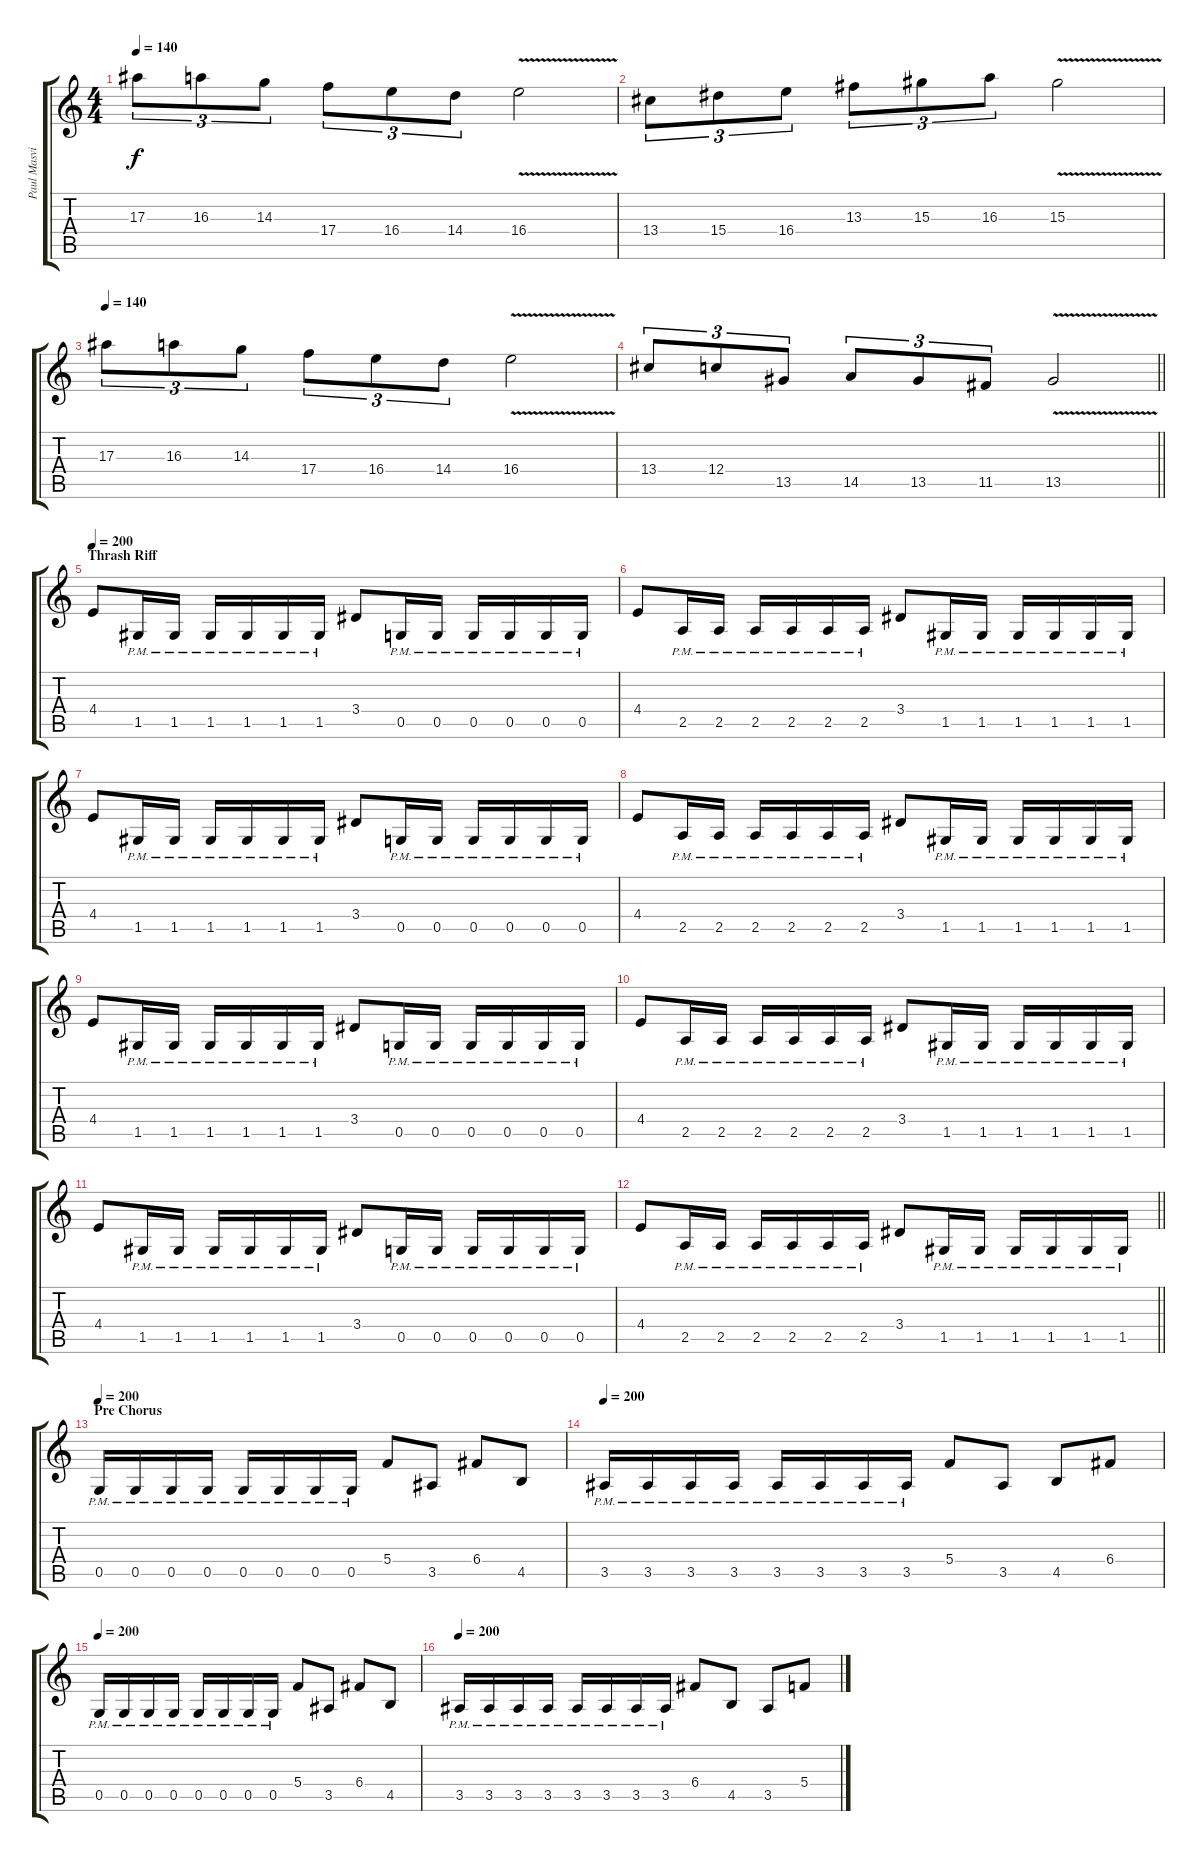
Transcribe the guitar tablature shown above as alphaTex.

\track ("Paul Masvidal" "Paul Masvi") {instrument distortionguitar}
\staff {score tabs}
\tuning (D4 A3 F3 C3 G2 D2) {hide}
\ts (4 4)
\tempo 140
\clef g2
\ks c
17.3.8{tu (3 2) dy f} 16.3.8{tu (3 2)} 14.3.8{tu (3 2)} 17.4.8{tu (3 2)} 16.4.8{tu (3 2)} 14.4.8{tu (3 2)} 16.4{v}.2 |
13.4.8{tu (3 2)} 15.4.8{tu (3 2)} 16.4.8{tu (3 2)} 13.3.8{tu (3 2)} 15.3.8{tu (3 2)} 16.3.8{tu (3 2)} 15.3{v}.2 |
\tempo 140
17.3.8{tu (3 2)} 16.3.8{tu (3 2)} 14.3.8{tu (3 2)} 17.4.8{tu (3 2)} 16.4.8{tu (3 2)} 14.4.8{tu (3 2)} 16.4{v}.2 |
\barLineRight lightlight
13.4.8{tu (3 2)} 12.4.8{tu (3 2)} 13.5.8{tu (3 2)} 14.5.8{tu (3 2)} 13.5.8{tu (3 2)} 11.5.8{tu (3 2)} 13.5{v}.2 |
\section ("" "Thrash Riff")
\tempo 200
4.4.8 1.5{pm}.16 1.5{pm}.16 1.5{pm}.16 1.5{pm}.16 1.5{pm}.16 1.5{pm}.16 3.4.8 0.5{pm}.16 0.5{pm}.16 0.5{pm}.16 0.5{pm}.16 0.5{pm}.16 0.5{pm}.16 |
4.4.8 2.5{pm}.16 2.5{pm}.16 2.5{pm}.16 2.5{pm}.16 2.5{pm}.16 2.5{pm}.16 3.4.8 1.5{pm}.16 1.5{pm}.16 1.5{pm}.16 1.5{pm}.16 1.5{pm}.16 1.5{pm}.16 |
4.4.8 1.5{pm}.16 1.5{pm}.16 1.5{pm}.16 1.5{pm}.16 1.5{pm}.16 1.5{pm}.16 3.4.8 0.5{pm}.16 0.5{pm}.16 0.5{pm}.16 0.5{pm}.16 0.5{pm}.16 0.5{pm}.16 |
4.4.8 2.5{pm}.16 2.5{pm}.16 2.5{pm}.16 2.5{pm}.16 2.5{pm}.16 2.5{pm}.16 3.4.8 1.5{pm}.16 1.5{pm}.16 1.5{pm}.16 1.5{pm}.16 1.5{pm}.16 1.5{pm}.16 |
4.4.8 1.5{pm}.16 1.5{pm}.16 1.5{pm}.16 1.5{pm}.16 1.5{pm}.16 1.5{pm}.16 3.4.8 0.5{pm}.16 0.5{pm}.16 0.5{pm}.16 0.5{pm}.16 0.5{pm}.16 0.5{pm}.16 |
4.4.8 2.5{pm}.16 2.5{pm}.16 2.5{pm}.16 2.5{pm}.16 2.5{pm}.16 2.5{pm}.16 3.4.8 1.5{pm}.16 1.5{pm}.16 1.5{pm}.16 1.5{pm}.16 1.5{pm}.16 1.5{pm}.16 |
4.4.8 1.5{pm}.16 1.5{pm}.16 1.5{pm}.16 1.5{pm}.16 1.5{pm}.16 1.5{pm}.16 3.4.8 0.5{pm}.16 0.5{pm}.16 0.5{pm}.16 0.5{pm}.16 0.5{pm}.16 0.5{pm}.16 |
\barLineRight lightlight
4.4.8 2.5{pm}.16 2.5{pm}.16 2.5{pm}.16 2.5{pm}.16 2.5{pm}.16 2.5{pm}.16 3.4.8 1.5{pm}.16 1.5{pm}.16 1.5{pm}.16 1.5{pm}.16 1.5{pm}.16 1.5{pm}.16 |
\section ("" "Pre Chorus")
\tempo 200
0.5{pm}.16 0.5{pm}.16 0.5{pm}.16 0.5{pm}.16 0.5{pm}.16 0.5{pm}.16 0.5{pm}.16 0.5{pm}.16 5.4.8 3.5.8 6.4.8 4.5.8 |
\tempo 200
3.5{pm}.16 3.5{pm}.16 3.5{pm}.16 3.5{pm}.16 3.5{pm}.16 3.5{pm}.16 3.5{pm}.16 3.5{pm}.16 5.4.8 3.5.8 4.5.8 6.4.8 |
\tempo 200
0.5{pm}.16 0.5{pm}.16 0.5{pm}.16 0.5{pm}.16 0.5{pm}.16 0.5{pm}.16 0.5{pm}.16 0.5{pm}.16 5.4.8 3.5.8 6.4.8 4.5.8 |
\tempo 200
3.5{pm}.16 3.5{pm}.16 3.5{pm}.16 3.5{pm}.16 3.5{pm}.16 3.5{pm}.16 3.5{pm}.16 3.5{pm}.16 6.4.8 4.5.8 3.5.8 5.4.8
